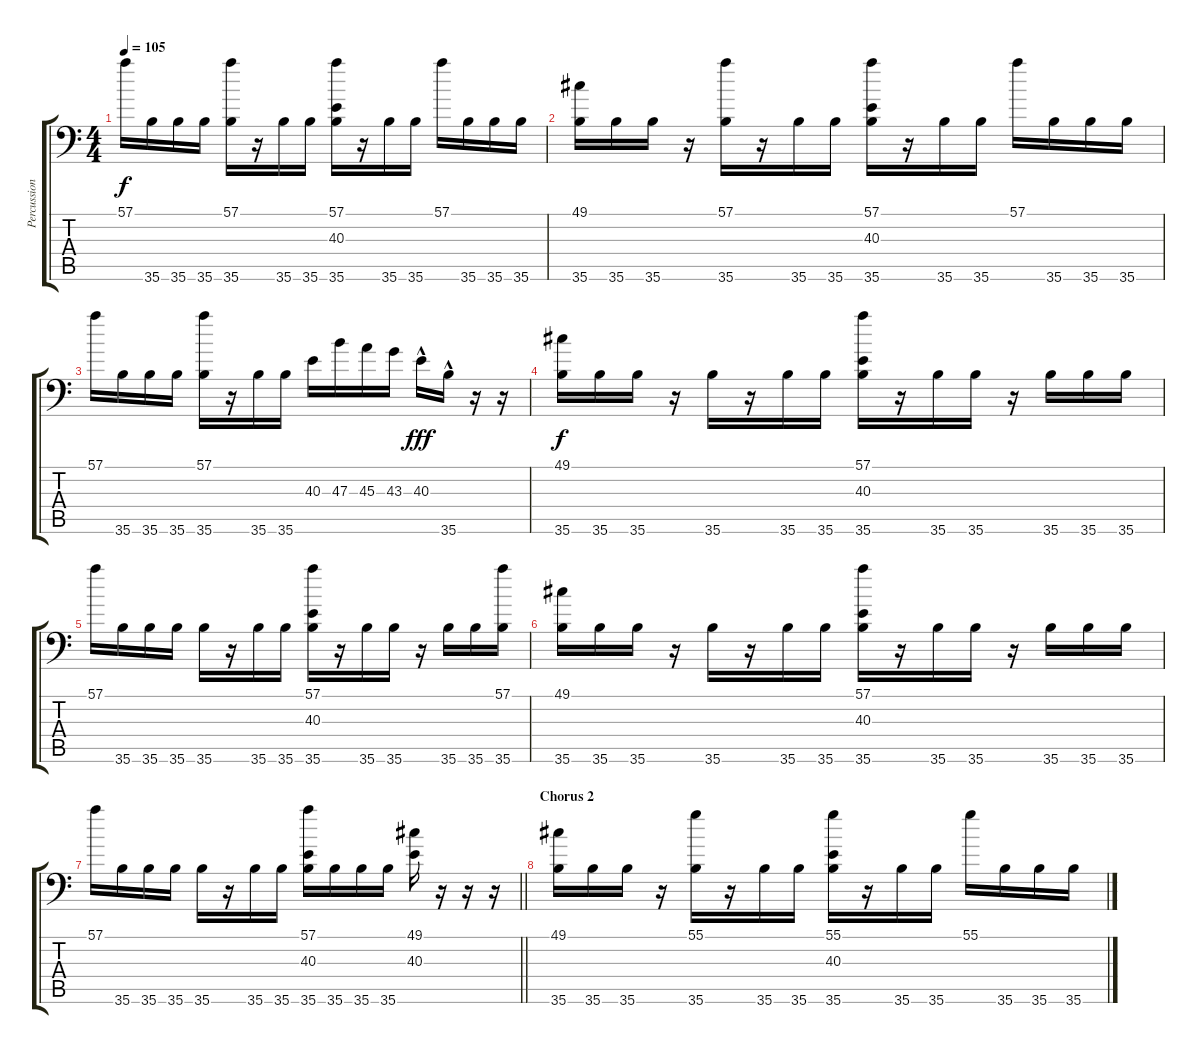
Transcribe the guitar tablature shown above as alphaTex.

\track ("Percussion" "Percussion") {instrument acousticgrandpiano}
\staff {score tabs}
\tuning (C-1 C-1 C-1 C-1 C-1 C-1) {hide}
\ts (4 4)
\tempo 105
\clef f4
\ks c
57.1.16{dy f} 35.6.16 35.6.16 35.6.16 (57.1 35.6).16 r.16 35.6.16 35.6.16 (57.1 40.3 35.6).16 r.16 35.6.16 35.6.16 57.1.16 35.6.16 35.6.16 35.6.16 |
(49.1 35.6).16 35.6.16 35.6.16 r.16 (57.1 35.6).16 r.16 35.6.16 35.6.16 (57.1 40.3 35.6).16 r.16 35.6.16 35.6.16 57.1.16 35.6.16 35.6.16 35.6.16 |
57.1.16 35.6.16 35.6.16 35.6.16 (57.1 35.6).16 r.16 35.6.16 35.6.16 40.3.16 47.3.16 45.3.16 43.3.16 40.3{hac}.16{dy fff} 35.6{hac}.16 r.16 r.16 |
(49.1 35.6).16{dy f} 35.6.16 35.6.16 r.16 35.6.16 r.16 35.6.16 35.6.16 (57.1 40.3 35.6).16 r.16 35.6.16 35.6.16 r.16 35.6.16 35.6.16 35.6.16 |
57.1.16 35.6.16 35.6.16 35.6.16 35.6.16 r.16 35.6.16 35.6.16 (57.1 40.3 35.6).16 r.16 35.6.16 35.6.16 r.16 35.6.16 35.6.16 (57.1 35.6).16 |
(49.1 35.6).16 35.6.16 35.6.16 r.16 35.6.16 r.16 35.6.16 35.6.16 (57.1 40.3 35.6).16 r.16 35.6.16 35.6.16 r.16 35.6.16 35.6.16 35.6.16 |
\barLineRight lightlight
57.1.16 35.6.16 35.6.16 35.6.16 35.6.16 r.16 35.6.16 35.6.16 (57.1 40.3 35.6).16 35.6.16 35.6.16 35.6.16 (49.1 40.3).16 r.16 r.16 r.16 |
\section ("" "Chorus 2")
(49.1 35.6).16 35.6.16 35.6.16 r.16 (55.1 35.6).16 r.16 35.6.16 35.6.16 (55.1 40.3 35.6).16 r.16 35.6.16 35.6.16 55.1.16 35.6.16 35.6.16 35.6.16
